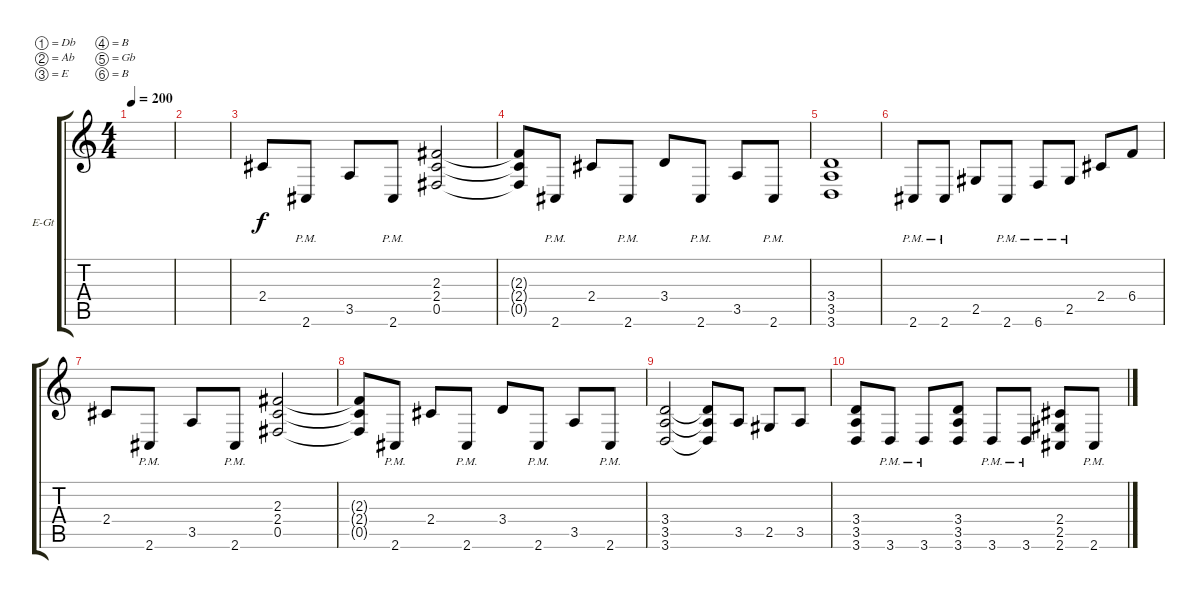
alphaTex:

\bracketExtendMode groupsimilarinstruments
\firstSystemTrackNameOrientation horizontal
\otherSystemsTrackNameOrientation horizontal
\track ("Rhythm Right" "E-Gt") {instrument overdrivenguitar}
\staff {score tabs}
\tuning (Db4 Ab3 E3 B2 Gb2 B1)
\ts (4 4)
\tempo 200
\clef g2
\ks c
|
|
2.4.8 2.6{pm}.8 3.5.8 2.6{pm}.8 (2.3 2.4 0.5).2 |
(2.3{t} 2.4{t} 0.5{t}).8 2.6{pm}.8 2.4.8 2.6{pm}.8 3.4.8 2.6{pm}.8 3.5.8 2.6{pm}.8 |
(3.5 3.4 3.6).1 |
2.6{pm}.8 2.6{pm}.8 2.5.8 2.6{pm}.8 6.6{pm}.8 2.5{pm}.8 2.4.8 6.4.8 |
2.4.8 2.6{pm}.8 3.5.8 2.6{pm}.8 (0.5 2.4 2.3).2 |
(0.5{t} 2.4{t} 2.3{t}).8 2.6{pm}.8 2.4.8 2.6{pm}.8 3.4.8 2.6{pm}.8 3.5.8 2.6{pm}.8 |
(3.6 3.5 3.4).2 (3.5{t} 3.4{t} 3.6{t}).8 3.5.8 2.5.8 3.5.8 |
(3.4 3.5 3.6).8 3.6{pm}.8 3.6{pm}.8 (3.4 3.5 3.6).8 3.6{pm}.8 3.6{pm}.8 (2.4 2.5 2.6).8 2.6{pm}.8
